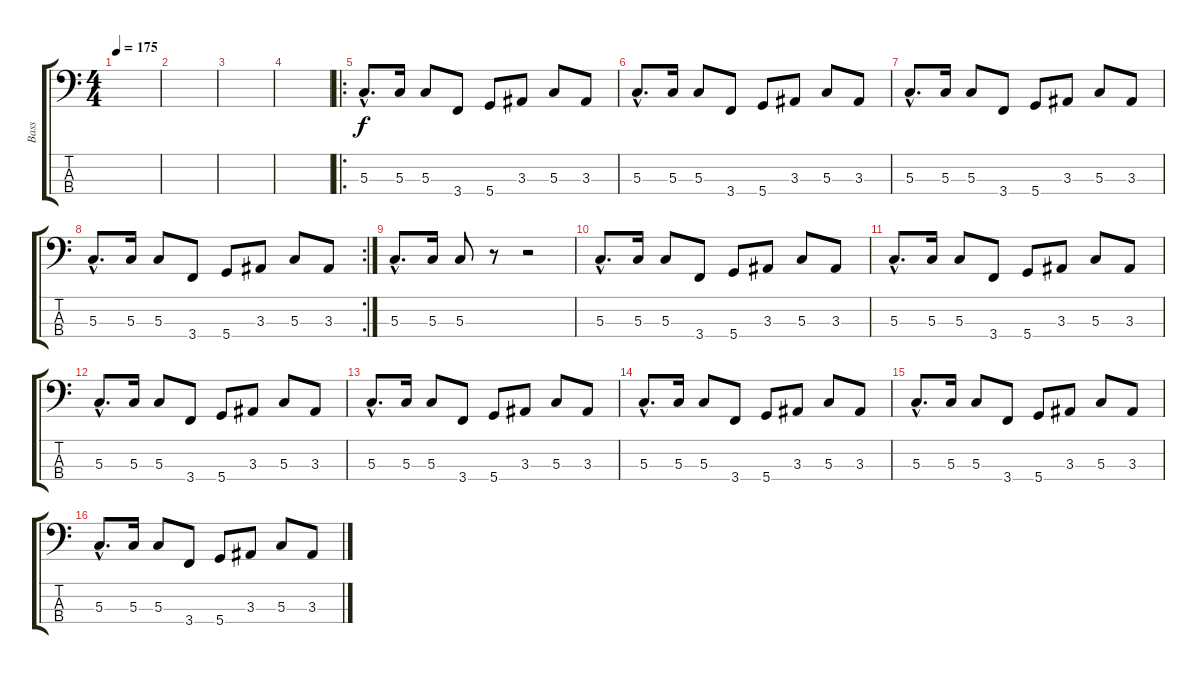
\track ("Bass" "Bass") {instrument electricbasspick}
\staff {score tabs}
\tuning (F2 C2 G1 D1) {hide}
\ts (4 4)
\tempo 175
\clef f4
\ks c
|
|
|
|
\ro
5.3{hac}.8{d} 5.3.16 5.3.8 3.4.8 5.4.8 3.3.8 5.3.8 3.3.8 |
5.3{hac}.8{d} 5.3.16 5.3.8 3.4.8 5.4.8 3.3.8 5.3.8 3.3.8 |
5.3{hac}.8{d} 5.3.16 5.3.8 3.4.8 5.4.8 3.3.8 5.3.8 3.3.8 |
\rc 2
5.3{hac}.8{d} 5.3.16 5.3.8 3.4.8 5.4.8 3.3.8 5.3.8 3.3.8 |
5.3{hac}.8{d} 5.3.16 5.3.8 r.8 r.2 |
5.3{hac}.8{d} 5.3.16 5.3.8 3.4.8 5.4.8 3.3.8 5.3.8 3.3.8 |
5.3{hac}.8{d} 5.3.16 5.3.8 3.4.8 5.4.8 3.3.8 5.3.8 3.3.8 |
5.3{hac}.8{d} 5.3.16 5.3.8 3.4.8 5.4.8 3.3.8 5.3.8 3.3.8 |
5.3{hac}.8{d} 5.3.16 5.3.8 3.4.8 5.4.8 3.3.8 5.3.8 3.3.8 |
5.3{hac}.8{d} 5.3.16 5.3.8 3.4.8 5.4.8 3.3.8 5.3.8 3.3.8 |
5.3{hac}.8{d} 5.3.16 5.3.8 3.4.8 5.4.8 3.3.8 5.3.8 3.3.8 |
5.3{hac}.8{d} 5.3.16 5.3.8 3.4.8 5.4.8 3.3.8 5.3.8 3.3.8
